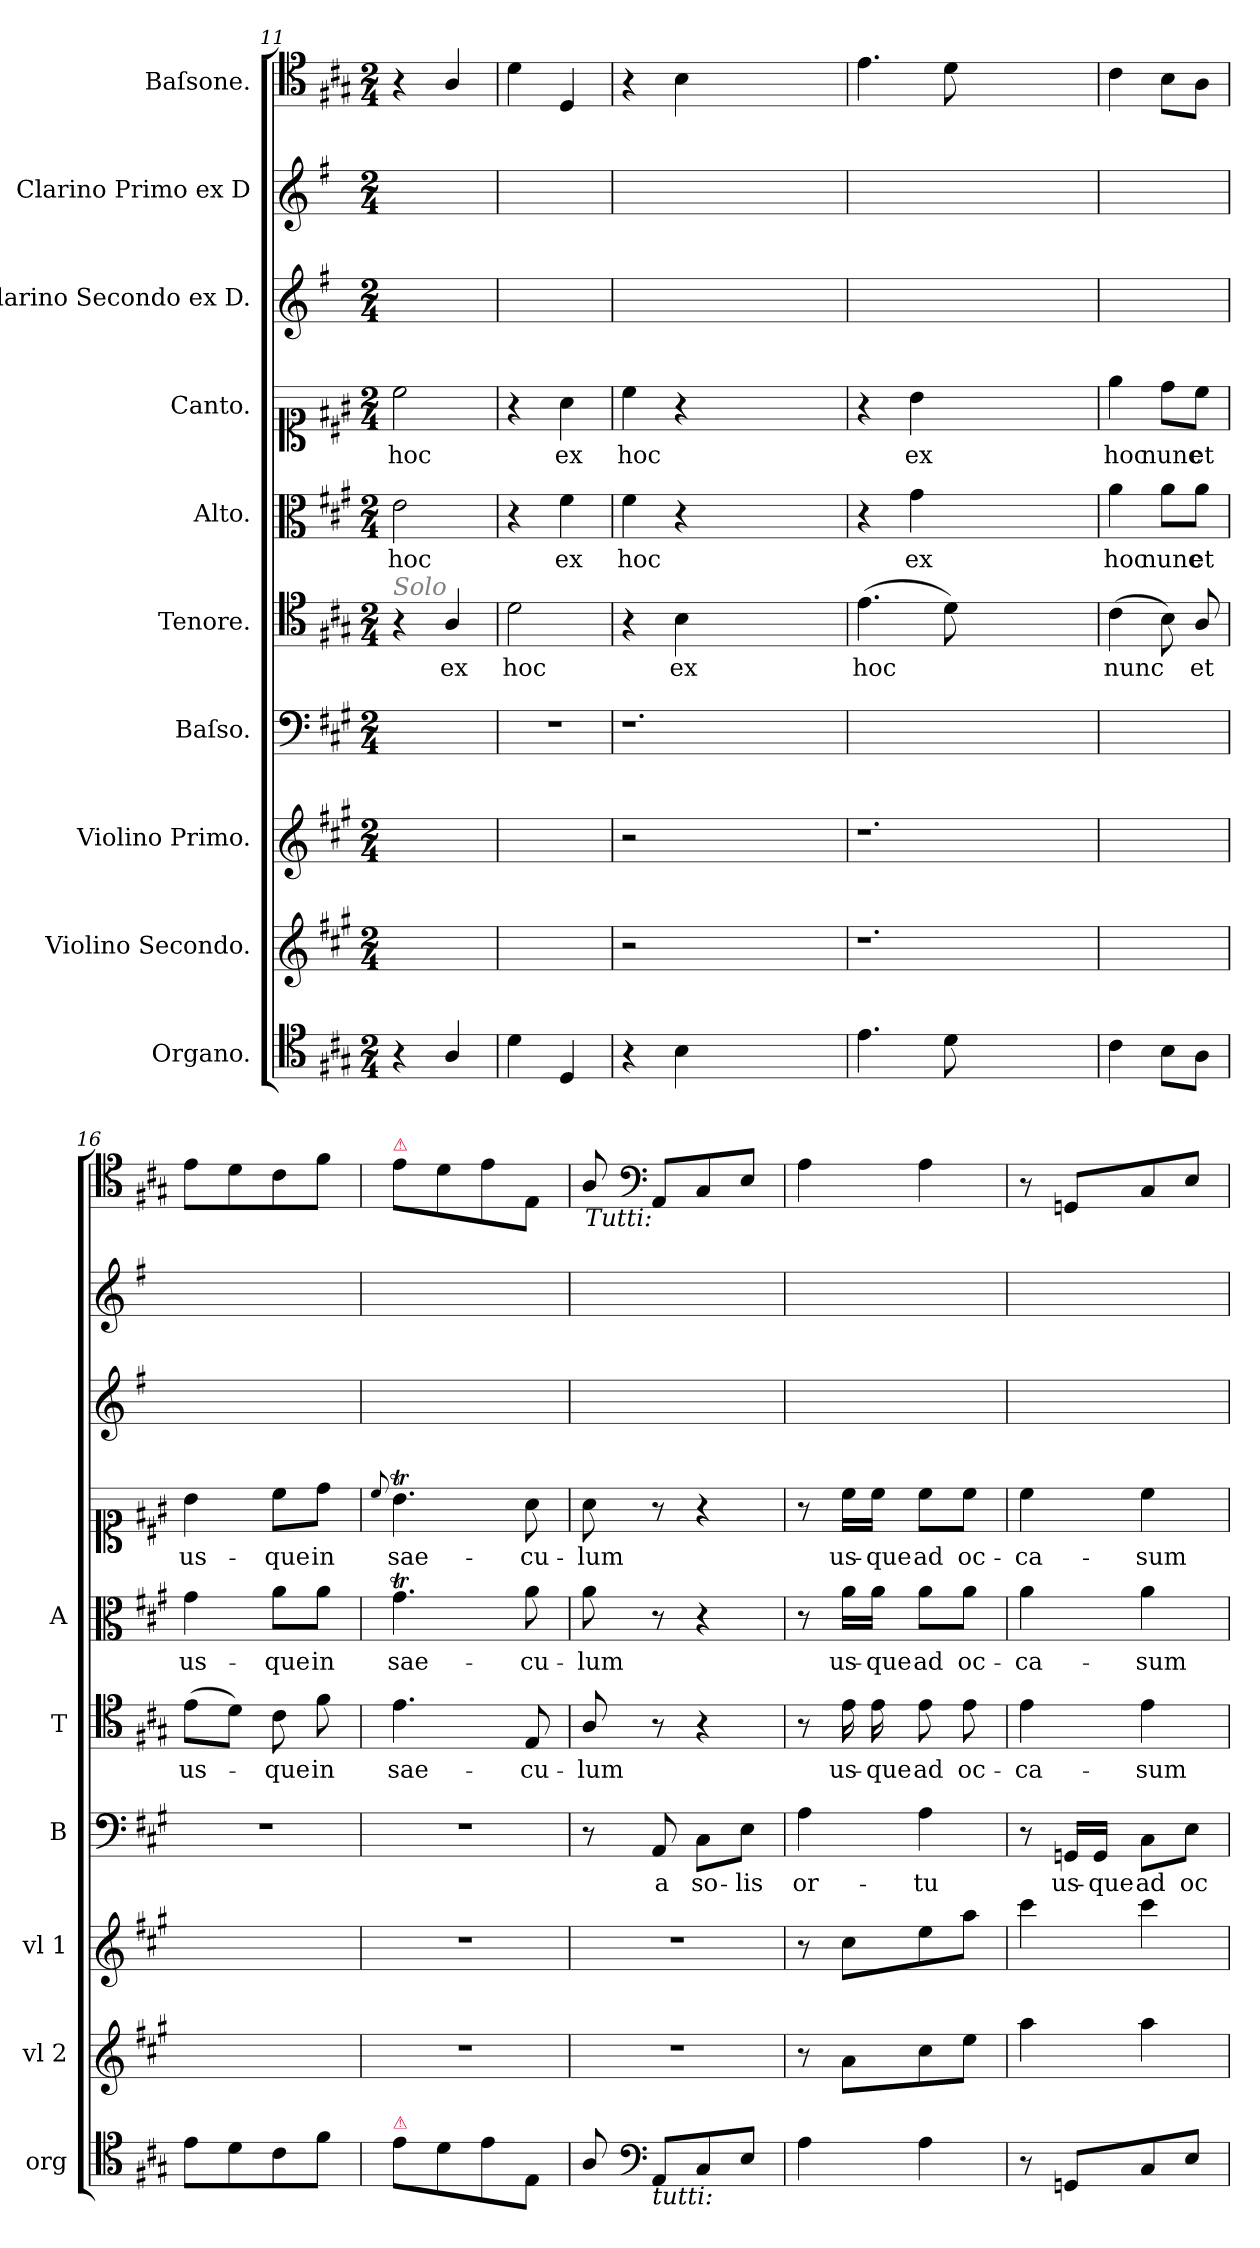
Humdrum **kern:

**kern	**kern	**kern	**kern	**text	**kern	**text	**kern	**text	**kern	**text	**kern	**kern	**kern
*part10	*part9	*part8	*part7	*part7	*part6	*part6	*part5	*part5	*part4	*part4	*part3	*part2	*part1
*staff10	*staff9	*staff8	*staff7	*staff7	*staff6	*staff6	*staff5	*staff5	*staff4	*staff4	*staff3	*staff2	*staff1
*I"Organo.	*I"Violino Secondo.	*I"Violino Primo.	*I"Baſso.	*	*I"Tenore.	*	*I"Alto.	*	*I"Canto.	*	*I"Clarino Secondo ex D.	*I"Clarino Primo ex D	*I"Baſsone.
*I'org	*I'vl 2	*I'vl 1	*I'B	*	*I'T	*	*I'A	*	*	*	*	*	*
*clefC4	*clefG2	*clefG2	*clefF4	*	*clefC4	*	*clefC3	*	*clefC1	*	*clefG2	*clefG2	*clefC4
*	*	*	*	*	*	*	*	*	*	*	*ITrd-1c-2	*ITrd-1c-2	*
*k[f#c#g#]	*k[f#c#g#]	*k[f#c#g#]	*k[f#c#g#]	*	*k[f#c#g#]	*	*k[f#c#g#]	*	*k[f#c#g#]	*	*k[f#c#g#]	*k[f#c#g#]	*k[f#c#g#]
*A:	*A:	*A:	*A:	*	*A:	*	*A:	*	*A:	*	*A:	*A:	*A:
*M2/4	*M2/4	*M2/4	*M2/4	*	*M2/4	*	*M2/4	*	*M2/4	*	*M2/4	*M2/4	*M2/4
=11	=11	=11	=11	=11	=11	=11	=11	=11	=11	=11	=11	=11	=11
!	!	!	!	!	!LO:TX:a:i:color=grey:t=Solo	!	!	!	!	!	!	!	!
4r	2ryy	2ryy	2ryy	.	4r	.	2e\	hoc	2cc#\	hoc	2ryy	2ryy	4r
4A/	.	.	.	.	4A/	ex	.	.	.	.	.	.	4A/
=12	=12	=12	=12	=12	=12	=12	=12	=12	=12	=12	=12	=12	=12
4d\	2ryy	2ryy	2r	.	2d\	hoc	4r	.	4r	.	2ryy	2ryy	4d\
4D/	.	.	.	.	.	.	4f#\	ex	4a\	ex	.	.	4D/
=13	=13	=13	=13	=13	=13	=13	=13	=13	=13	=13	=13	=13	=13
4r	2r	2r	1.r	.	4r	.	4f#\	hoc	4cc#\	hoc	2ryy	2ryy	4r
4B\	.	.	.	.	4B\	ex	4r	.	4r	.	.	.	4B\
1ryy	1ryy	1ryy	.	.	1ryy	.	1ryy	.	1ryy	.	1ryy	1ryy	1ryy
=14	=14	=14	=14	=14	=14	=14	=14	=14	=14	=14	=14	=14	=14
4.e\	1.r	1.r	1.ryy	.	(>4.e\	hoc	4r	.	4r	.	2ryy	2ryy	4.e\
.	.	.	.	.	.	.	4g#\	ex	4b\	ex	.	.	.
8d\	.	.	.	.	8d\)	.	.	.	.	.	.	.	8d\
1ryy	.	.	.	.	1ryy	.	1ryy	.	1ryy	.	1ryy	1ryy	1ryy
=15	=15	=15	=15	=15	=15	=15	=15	=15	=15	=15	=15	=15	=15
4c#\	2ryy	2ryy	2ryy	.	(4c#\	nunc	4a\	hoc	4ee\	hoc	2ryy	2ryy	4c#\
8B\L	.	.	.	.	8B\)	.	8a\L	nunc	8dd\L	nunc	.	.	8B\L
8A\J	.	.	.	.	8A/	et	8a\J	et	8cc#\J	et	.	.	8A\J
=16	=16	=16	=16	=16	=16	=16	=16	=16	=16	=16	=16	=16	=16
8e\L	2ryy	2ryy	2r	.	(8e\L	us-	4g#\	us-	4b\	us-	2ryy	2ryy	8e\L
8d\	.	.	.	.	8d\J)	.	.	.	.	.	.	.	8d\
8c#\	.	.	.	.	8c#\	-que	8a\L	-que	8cc#\L	-que	.	.	8c#\
8f#\J	.	.	.	.	8f#\	in	8a\J	in	8dd\J	in	.	.	8f#\J
=17	=17	=17	=17	=17	=17	=17	=17	=17	=17	=17	=17	=17	=17
.	.	.	.	.	.	.	.	.	8qqcc#/	.	.	.	.
!	!	!	!	!	!	!	!	!	!	!	!	!	!LO:TX:a:color=crimson:t=⚠
!LO:TX:a:color=crimson:t=⚠	!	!	!	!	!	!	!	!	!	!	!	!	!
8e\L	2r	2r	2r	.	4.e\	sae-	4.g#t\	sae-	4.bT\	sae-	2ryy	2ryy	8e\L
8d\	.	.	.	.	.	.	.	.	.	.	.	.	8d\
8e\	.	.	.	.	.	.	.	.	.	.	.	.	8e\
8E/J	.	.	.	.	8E/	-cu-	8a\	-cu-	8a\	-cu-	.	.	8E/J
=18	=18	=18	=18	=18	=18	=18	=18	=18	=18	=18	=18	=18	=18
8A/	2r	2r	8r	.	8A/	-lum	8a\	-lum	8a\	-lum	2ryy	2ryy	8A/
*clefF4	*	*	*	*	*	*	*	*	*	*	*	*	*clefF4
!	!	!	!	!	!	!	!	!	!	!	!	!	!LO:TX:b:i:rj:t=Tutti&colon;
!LO:TX:b:i:t=tutti&colon;	!	!	!	!	!	!	!	!	!	!	!	!	!
8AA/L	.	.	8AA/	a	8r	.	8r	.	8r	.	.	.	8AA/L
8C#/	.	.	8C#\L	so-	4r	.	4r	.	4r	.	.	.	8C#/
8E/J	.	.	8E\J	-lis	.	.	.	.	.	.	.	.	8E/J
=19	=19	=19	=19	=19	=19	=19	=19	=19	=19	=19	=19	=19	=19
4A\	8r	8r	4A\	or-	8r	.	8r	.	8r	.	2ryy	2ryy	4A\
.	8a\L	8cc#\L	.	.	16e\	us-	16a\LL	us-	16cc#\LL	us-	.	.	.
.	.	.	.	.	16e\	-que	16a\JJ	-que	16cc#\JJ	-que	.	.	.
4A\	8cc#\	8ee\	4A\	-tu	8e\	ad	8a\L	ad	8cc#\L	ad	.	.	4A\
.	8ee\J	8aa\J	.	.	8e\	oc-	8a\J	oc-	8cc#\J	oc-	.	.	.
=20	=20	=20	=20	=20	=20	=20	=20	=20	=20	=20	=20	=20	=20
8r	4aa\	4ccc#\	8r	.	4e\	-ca-	4a\	-ca-	4cc#\	-ca-	2ryy	2ryy	8r
8GGn/L	.	.	16GGn/LL	us-	.	.	.	.	.	.	.	.	8GGn/L
.	.	.	16GG/JJ	-que	.	.	.	.	.	.	.	.	.
8C#/	4aa\	4ccc#\	8C#\L	ad	4e\	-sum	4a\	-sum	4cc#\	-sum	.	.	8C#/
8E/J	.	.	8E\J	oc-	.	.	.	.	.	.	.	.	8E/J
=	=	=	=	=	=	=	=	=	=	=	=	=	=
*-	*-	*-	*-	*-	*-	*-	*-	*-	*-	*-	*-	*-	*-
